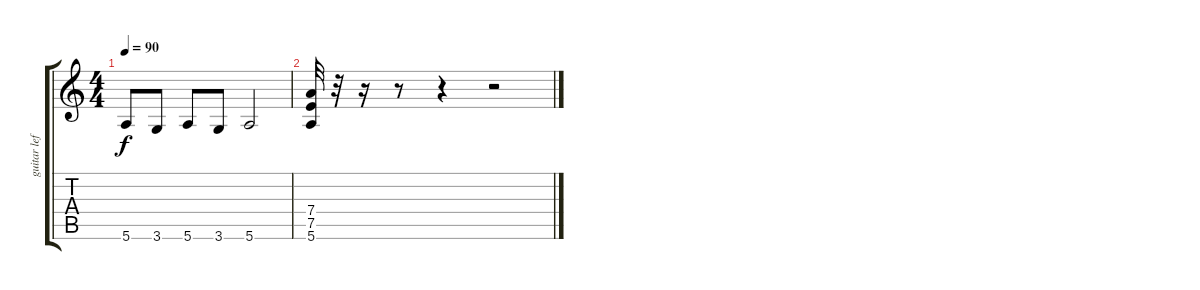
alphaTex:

\track ("guitar left" "guitar lef") {instrument distortionguitar}
\staff {score tabs}
\tuning (E4 B3 G3 D3 A2 E2) {hide}
\ts (4 4)
\tempo 90
\clef g2
\ks c
5.6.8{dy f} 3.6.8 5.6.8 3.6.8 5.6.2 |
(7.4 7.5 5.6).32 r.32 r.16 r.8 r.4 r.2
